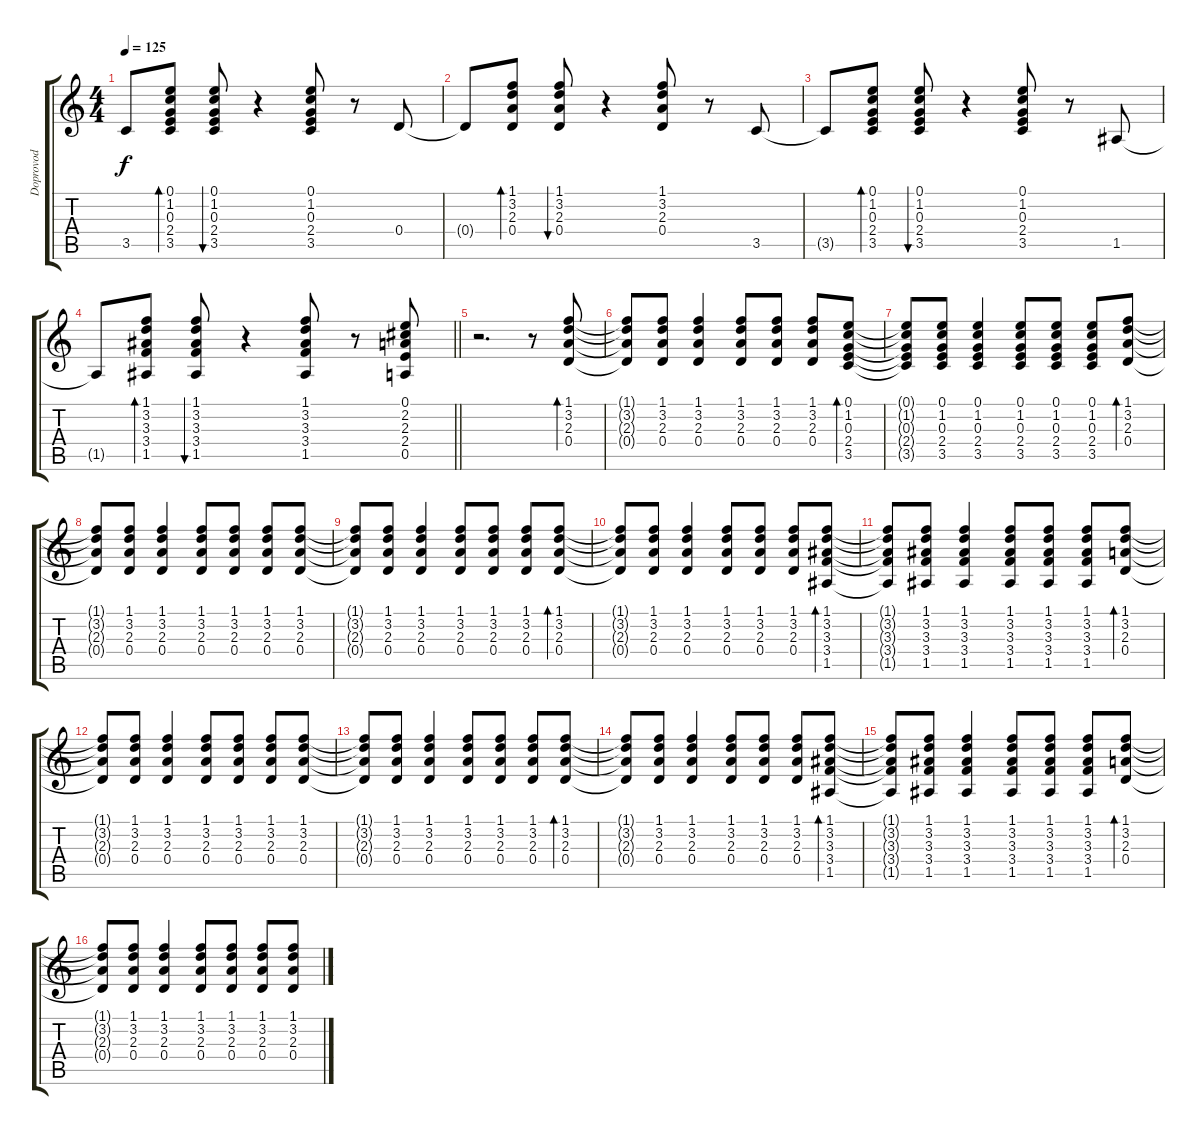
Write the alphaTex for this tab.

\track ("Doprovod" "Doprovod") {instrument electricguitarclean}
\staff {score tabs}
\tuning (E4 B3 G3 D3 A2 E2) {hide}
\ts (4 4)
\tempo 125
\clef g2
\ks c
3.5{t}.8{dy f} (0.1 1.2 0.3 2.4 3.5).8{bd 480} (0.1 1.2 0.3 2.4 3.5).8{bu 30} r.4 (0.1 1.2 0.3 2.4 3.5).8 r.8 0.4.8 |
0.4{t}.8 (1.1 3.2 2.3 0.4).8{bd 480} (1.1 3.2 2.3 0.4).8{bu 30} r.4 (1.1 3.2 2.3 0.4).8 r.8 3.5.8 |
3.5{t}.8 (0.1 1.2 0.3 2.4 3.5).8{bd 480} (0.1 1.2 0.3 2.4 3.5).8{bu 30} r.4 (0.1 1.2 0.3 2.4 3.5).8 r.8 1.5.8 |
\barLineRight lightlight
1.5{t}.8 (1.1 3.2 3.3 3.4 1.5).8{bd 480} (1.1 3.2 3.3 3.4 1.5).8{bu 30} r.4 (1.1 3.2 3.3 3.4 1.5).8 r.8 (0.1 2.2 2.3 2.4 0.5).8 |
\section ("" "")
r.2{d} r.8 (1.1 3.2 2.3 0.4).8{bd 480} |
(1.1{t} 3.2{t} 2.3{t} 0.4{t}).8 (1.1 3.2 2.3 0.4).8 (1.1 3.2 2.3 0.4).4 (1.1 3.2 2.3 0.4).8 (1.1 3.2 2.3 0.4).8 (1.1 3.2 2.3 0.4).8 (0.1 1.2 0.3 2.4 3.5).8{bd 480} |
(0.1{t} 1.2{t} 0.3{t} 2.4{t} 3.5{t}).8 (0.1 1.2 0.3 2.4 3.5).8 (0.1 1.2 0.3 2.4 3.5).4 (0.1 1.2 0.3 2.4 3.5).8 (0.1 1.2 0.3 2.4 3.5).8 (0.1 1.2 0.3 2.4 3.5).8 (1.1 3.2 2.3 0.4).8{bd 480} |
(1.1{t} 3.2{t} 2.3{t} 0.4{t}).8 (1.1 3.2 2.3 0.4).8 (1.1 3.2 2.3 0.4).4 (1.1 3.2 2.3 0.4).8 (1.1 3.2 2.3 0.4).8 (1.1 3.2 2.3 0.4).8 (1.1 3.2 2.3 0.4).8 |
(1.1{t} 3.2{t} 2.3{t} 0.4{t}).8 (1.1 3.2 2.3 0.4).8 (1.1 3.2 2.3 0.4).4 (1.1 3.2 2.3 0.4).8 (1.1 3.2 2.3 0.4).8 (1.1 3.2 2.3 0.4).8 (1.1 3.2 2.3 0.4).8{bd 480} |
(1.1{t} 3.2{t} 2.3{t} 0.4{t}).8 (1.1 3.2 2.3 0.4).8 (1.1 3.2 2.3 0.4).4 (1.1 3.2 2.3 0.4).8 (1.1 3.2 2.3 0.4).8 (1.1 3.2 2.3 0.4).8 (1.1 3.2 3.3 3.4 1.5).8{bd 480} |
(1.1{t} 3.2{t} 3.3{t} 3.4{t} 1.5{t}).8 (1.1 3.2 3.3 3.4 1.5).8 (1.1 3.2 3.3 3.4 1.5).4 (1.1 3.2 3.3 3.4 1.5).8 (1.1 3.2 3.3 3.4 1.5).8 (1.1 3.2 3.3 3.4 1.5).8 (1.1 3.2 2.3 0.4).8{bd 480} |
(1.1{t} 3.2{t} 2.3{t} 0.4{t}).8 (1.1 3.2 2.3 0.4).8 (1.1 3.2 2.3 0.4).4 (1.1 3.2 2.3 0.4).8 (1.1 3.2 2.3 0.4).8 (1.1 3.2 2.3 0.4).8 (1.1 3.2 2.3 0.4).8 |
(1.1{t} 3.2{t} 2.3{t} 0.4{t}).8 (1.1 3.2 2.3 0.4).8 (1.1 3.2 2.3 0.4).4 (1.1 3.2 2.3 0.4).8 (1.1 3.2 2.3 0.4).8 (1.1 3.2 2.3 0.4).8 (1.1 3.2 2.3 0.4).8{bd 480} |
(1.1{t} 3.2{t} 2.3{t} 0.4{t}).8 (1.1 3.2 2.3 0.4).8 (1.1 3.2 2.3 0.4).4 (1.1 3.2 2.3 0.4).8 (1.1 3.2 2.3 0.4).8 (1.1 3.2 2.3 0.4).8 (1.1 3.2 3.3 3.4 1.5).8{bd 480} |
(1.1{t} 3.2{t} 3.3{t} 3.4{t} 1.5{t}).8 (1.1 3.2 3.3 3.4 1.5).8 (1.1 3.2 3.3 3.4 1.5).4 (1.1 3.2 3.3 3.4 1.5).8 (1.1 3.2 3.3 3.4 1.5).8 (1.1 3.2 3.3 3.4 1.5).8 (1.1 3.2 2.3 0.4).8{bd 480} |
(1.1{t} 3.2{t} 2.3{t} 0.4{t}).8 (1.1 3.2 2.3 0.4).8 (1.1 3.2 2.3 0.4).4 (1.1 3.2 2.3 0.4).8 (1.1 3.2 2.3 0.4).8 (1.1 3.2 2.3 0.4).8 (1.1 3.2 2.3 0.4).8
